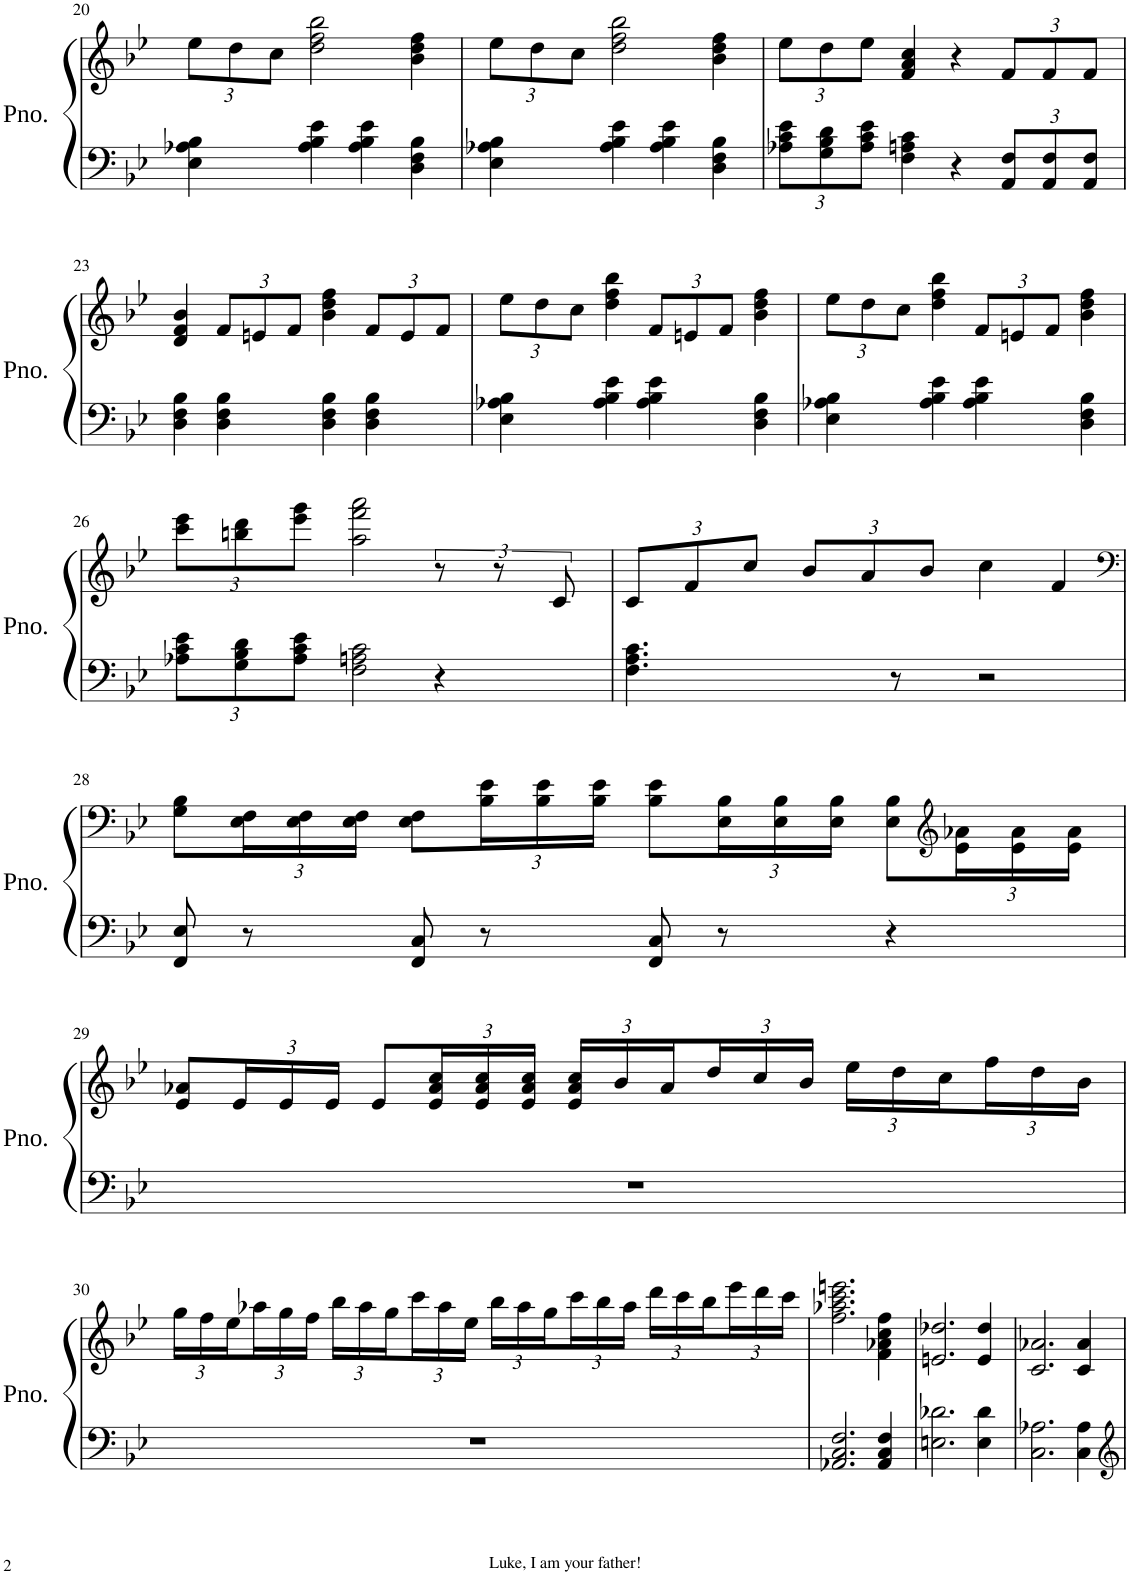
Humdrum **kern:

**kern	**kern
*part1	*part1
*staff2	*staff1
*I"Piano	*
*I'Pno.	*
!!LO:PB:g=z
*clefF4	*clefG2
*k[b-e-]	*k[b-e-]
*M4/4	*M4/4
*	*Xbrackettup
=20	=20
4E-\ 4A-X\ 4B-\	12ee-\L
.	12dd\
.	12cc\J
4A-\ 4B-\ 4e-\	2dd\ 2ff\ 2bb-\
4A-\ 4B-\ 4e-\	.
4D\ 4F\ 4B-\	4b-\ 4dd\ 4ff\
=21	=21
4E-\ 4A-X\ 4B-\	12ee-\L
.	12dd\
.	12cc\J
4A-\ 4B-\ 4e-\	2dd\ 2ff\ 2bb-\
4A-\ 4B-\ 4e-\	.
4D\ 4F\ 4B-\	4b-\ 4dd\ 4ff\
=22	=22
*Xbrackettup	*
12A-X\ 12c\ 12e-\L	12ee-\L
12G\ 12B-\ 12d\	12dd\
12A-\ 12c\ 12e-\J	12ee-\J
4F\ 4An\ 4c\	4f/ 4a/ 4cc/
4r	4r
12AA/ 12F/L	12f/L
12AA/ 12F/	12f/
12AA/ 12F/J	12f/J
!!LO:LB:g=z
=23	=23
4D\ 4F\ 4B-\	4d/ 4f/ 4b-/
4D\ 4F\ 4B-\	12f/L
.	12en/
.	12f/J
4D\ 4F\ 4B-\	4b-\ 4dd\ 4ff\
4D\ 4F\ 4B-\	12f/L
.	12e/
.	12f/J
=24	=24
4E-\ 4A-X\ 4B-\	12ee-\L
.	12dd\
.	12cc\J
4A-\ 4B-\ 4e-\	4dd\ 4ff\ 4bb-\
4A-\ 4B-\ 4e-\	12f/L
.	12en/
.	12f/J
4D\ 4F\ 4B-\	4b-\ 4dd\ 4ff\
=25	=25
4E-\ 4A-X\ 4B-\	12ee-\L
.	12dd\
.	12cc\J
4A-\ 4B-\ 4e-\	4dd\ 4ff\ 4bb-\
4A-\ 4B-\ 4e-\	12f/L
.	12en/
.	12f/J
4D\ 4F\ 4B-\	4b-\ 4dd\ 4ff\
!!LO:LB:g=z
=26	=26
12A-X\ 12c\ 12e-\L	12ccc\ 12eee-\L
12G\ 12B-\ 12d\	12bbn\ 12ddd\
12A-\ 12c\ 12e-\J	12eee-\ 12ggg\J
2F\ 2An\ 2c\	2aa\ 2fff\ 2aaa\
*	*brackettup
4r	12r
.	12r
.	12c/
=27	=27
*	*Xbrackettup
4.F\ 4.A\ 4.c\	12c/L
.	12f/
.	12cc/J
.	12b-/L
.	12a/
8r	.
.	12b-/J
2r	4cc\
.	4f/
!!LO:LB:g=z
=28	=28
*	*clefF4
8FF/ 8E-/	8G\ 8B-\L
8r	24E-\ 24F\L
.	24E-\ 24F\
.	24E-\ 24F\JJ
8FF/ 8C/	8E-\ 8F\L
8r	24B-\ 24e-\L
.	24B-\ 24e-\
.	24B-\ 24e-\JJ
8FF/ 8C/	8B-\ 8e-\L
8r	24E-\ 24B-\L
.	24E-\ 24B-\
.	24E-\ 24B-\JJ
4r	8E-\ 8B-\L
*	*clefG2
.	24e-\ 24a-X\L
.	24e-\ 24a-\
.	24e-\ 24a-\JJ
!!LO:LB:g=z
=29	=29
1r	8e-/ 8a-X/L
.	24e-/L
.	24e-/
.	24e-/JJ
.	8e-/L
.	24e-/ 24a-/ 24cc/L
.	24e-/ 24a-/ 24cc/
.	24e-/ 24a-/ 24cc/JJ
.	24e-/ 24a-/ 24cc/LL
.	24b-/
.	24a-/
.	24dd/
.	24cc/
.	24b-/JJ
.	24ee-\LL
.	24dd\
.	24cc\
.	24ff\
.	24dd\
.	24b-\JJ
!!LO:LB:g=z
=30	=30
1r	24gg\LL
.	24ff\
.	24ee-\
.	24aa-X\
.	24gg\
.	24ff\JJ
.	24bb-\LL
.	24aa-\
.	24gg\
.	24ccc\
.	24aa-\
.	24ee-\JJ
.	24bb-\LL
.	24aa-\
.	24gg\
.	24ccc\
.	24bb-\
.	24aa-\JJ
.	24ddd\LL
.	24ccc\
.	24bb-\
.	24eee-\
.	24ddd\
.	24ccc\JJ
=31	=31
2.AA-X/ 2.C/ 2.F/	2.ff\ 2.aa-X\ 2.ccc\ 2.eeen\
4AA-/ 4C/ 4F/	4f\ 4a-X\ 4cc\ 4ff\
=32	=32
2.En\ 2.d-X\	2.en/ 2.dd-X/
4E\ 4d-\	4e/ 4dd-/
=33	=33
2.C\ 2.A-X\	2.c/ 2.a-X/
4C\ 4A-\	4c/ 4a-/
=	=
*-	*-
